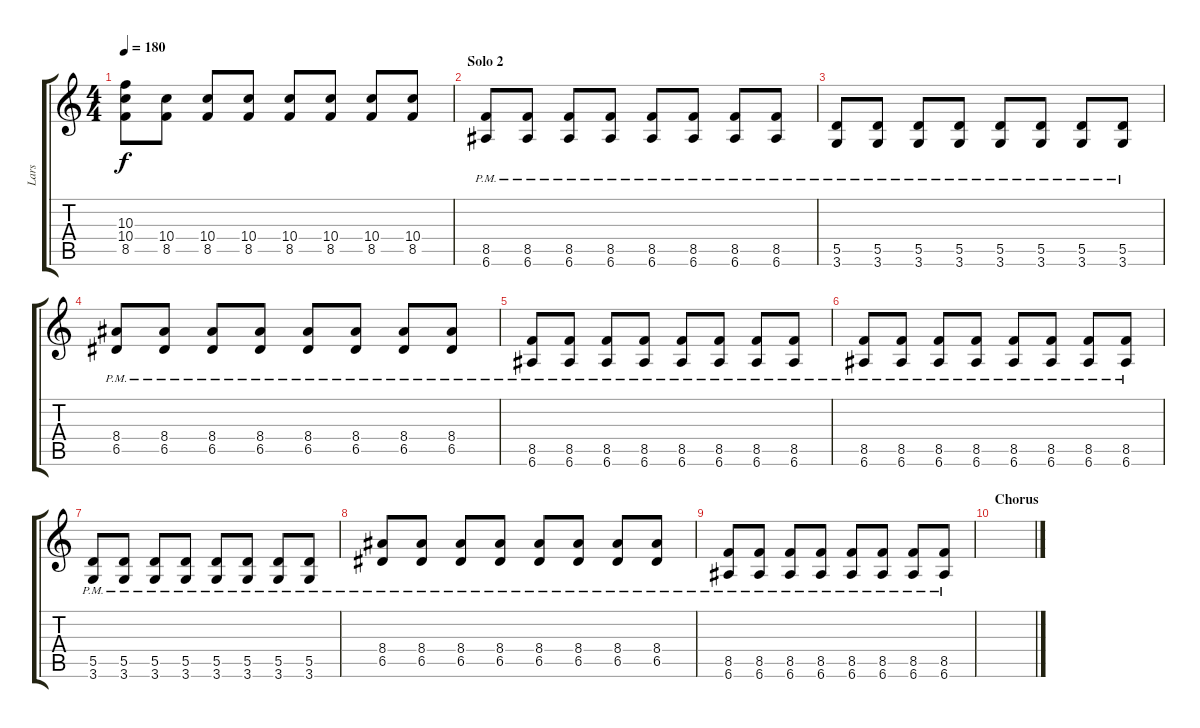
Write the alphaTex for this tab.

\track ("Lars" "Lars") {instrument distortionguitar}
\staff {score tabs}
\tuning (E4 B3 G3 D3 A2 E2) {hide}
\ts (4 4)
\tempo 180
\clef g2
\ks c
(10.3 10.4 8.5).8{dy f} (10.4 8.5).8 (10.4 8.5).8 (10.4 8.5).8 (10.4 8.5).8 (10.4 8.5).8 (10.4 8.5).8 (10.4 8.5).8 |
\section ("" "Solo 2")
(8.5{pm} 6.6{pm}).8 (8.5{pm} 6.6{pm}).8 (8.5{pm} 6.6{pm}).8 (8.5{pm} 6.6{pm}).8 (8.5{pm} 6.6{pm}).8 (8.5{pm} 6.6{pm}).8 (8.5{pm} 6.6{pm}).8 (8.5{pm} 6.6{pm}).8 |
(5.5{pm} 3.6{pm}).8 (5.5{pm} 3.6{pm}).8 (5.5{pm} 3.6{pm}).8 (5.5{pm} 3.6{pm}).8 (5.5{pm} 3.6{pm}).8 (5.5{pm} 3.6{pm}).8 (5.5{pm} 3.6{pm}).8 (5.5{pm} 3.6{pm}).8 |
(8.4{pm} 6.5{pm}).8 (8.4{pm} 6.5{pm}).8 (8.4{pm} 6.5{pm}).8 (8.4{pm} 6.5{pm}).8 (8.4{pm} 6.5{pm}).8 (8.4{pm} 6.5{pm}).8 (8.4{pm} 6.5{pm}).8 (8.4{pm} 6.5{pm}).8 |
(8.5{pm} 6.6{pm}).8 (8.5{pm} 6.6{pm}).8 (8.5{pm} 6.6{pm}).8 (8.5{pm} 6.6{pm}).8 (8.5{pm} 6.6{pm}).8 (8.5{pm} 6.6{pm}).8 (8.5{pm} 6.6{pm}).8 (8.5{pm} 6.6{pm}).8 |
(8.5{pm} 6.6{pm}).8 (8.5{pm} 6.6{pm}).8 (8.5{pm} 6.6{pm}).8 (8.5{pm} 6.6{pm}).8 (8.5{pm} 6.6{pm}).8 (8.5{pm} 6.6{pm}).8 (8.5{pm} 6.6{pm}).8 (8.5{pm} 6.6{pm}).8 |
(5.5{pm} 3.6{pm}).8 (5.5{pm} 3.6{pm}).8 (5.5{pm} 3.6{pm}).8 (5.5{pm} 3.6{pm}).8 (5.5{pm} 3.6{pm}).8 (5.5{pm} 3.6{pm}).8 (5.5{pm} 3.6{pm}).8 (5.5{pm} 3.6{pm}).8 |
(8.4{pm} 6.5{pm}).8 (8.4{pm} 6.5{pm}).8 (8.4{pm} 6.5{pm}).8 (8.4{pm} 6.5{pm}).8 (8.4{pm} 6.5{pm}).8 (8.4{pm} 6.5{pm}).8 (8.4{pm} 6.5{pm}).8 (8.4{pm} 6.5{pm}).8 |
(8.5{pm} 6.6{pm}).8 (8.5{pm} 6.6{pm}).8 (8.5{pm} 6.6{pm}).8 (8.5{pm} 6.6{pm}).8 (8.5{pm} 6.6{pm}).8 (8.5{pm} 6.6{pm}).8 (8.5{pm} 6.6{pm}).8 (8.5{pm} 6.6{pm}).8 |
\section ("" "Chorus")
